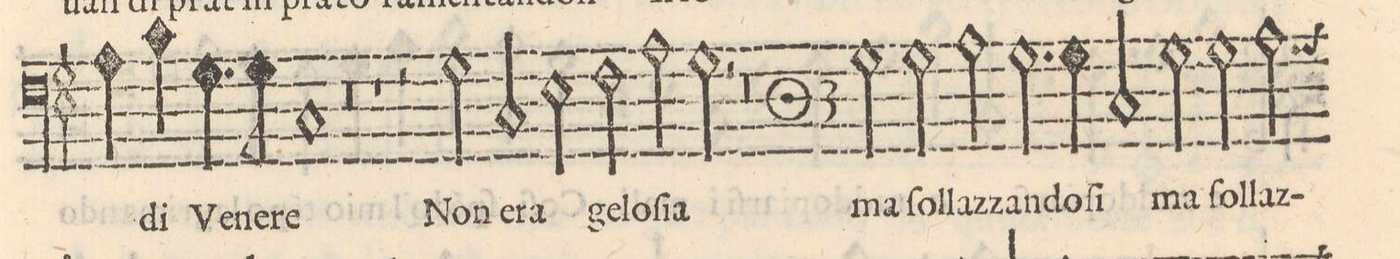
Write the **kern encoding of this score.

**kern	**text
*I"BASSO	*
*clefF4	*
*k[]	*
*met(C)	*
*M4/2	*
4A\	-ol
4c\	di
4.G\	Ve-
8G\	-ne-
1C	-re
=12-	=12-
0r	.
=13-	=13-
1r	.
2r	.
2G\	Non
=14-	=14-
2D/	e-
2E\	-ra
2F\	ge-
2A\	-lo-
=15-	=15-
2G\	ſia
2r	.
0r	.
=16-	=16-
*null	*
*null	*
=17-	=17-
*M3/2	*
*met(O.3)	*
2G\	ma
2G\	ſol-
2A\	-laz-
=18-	=18-
2.G\	-zan-
4G\	-do-
2C/	-ſi
=19-	=19-
2G\	ma
2G\	ſol-
2A\	-laz-
=20-	=20-
*-	*-
